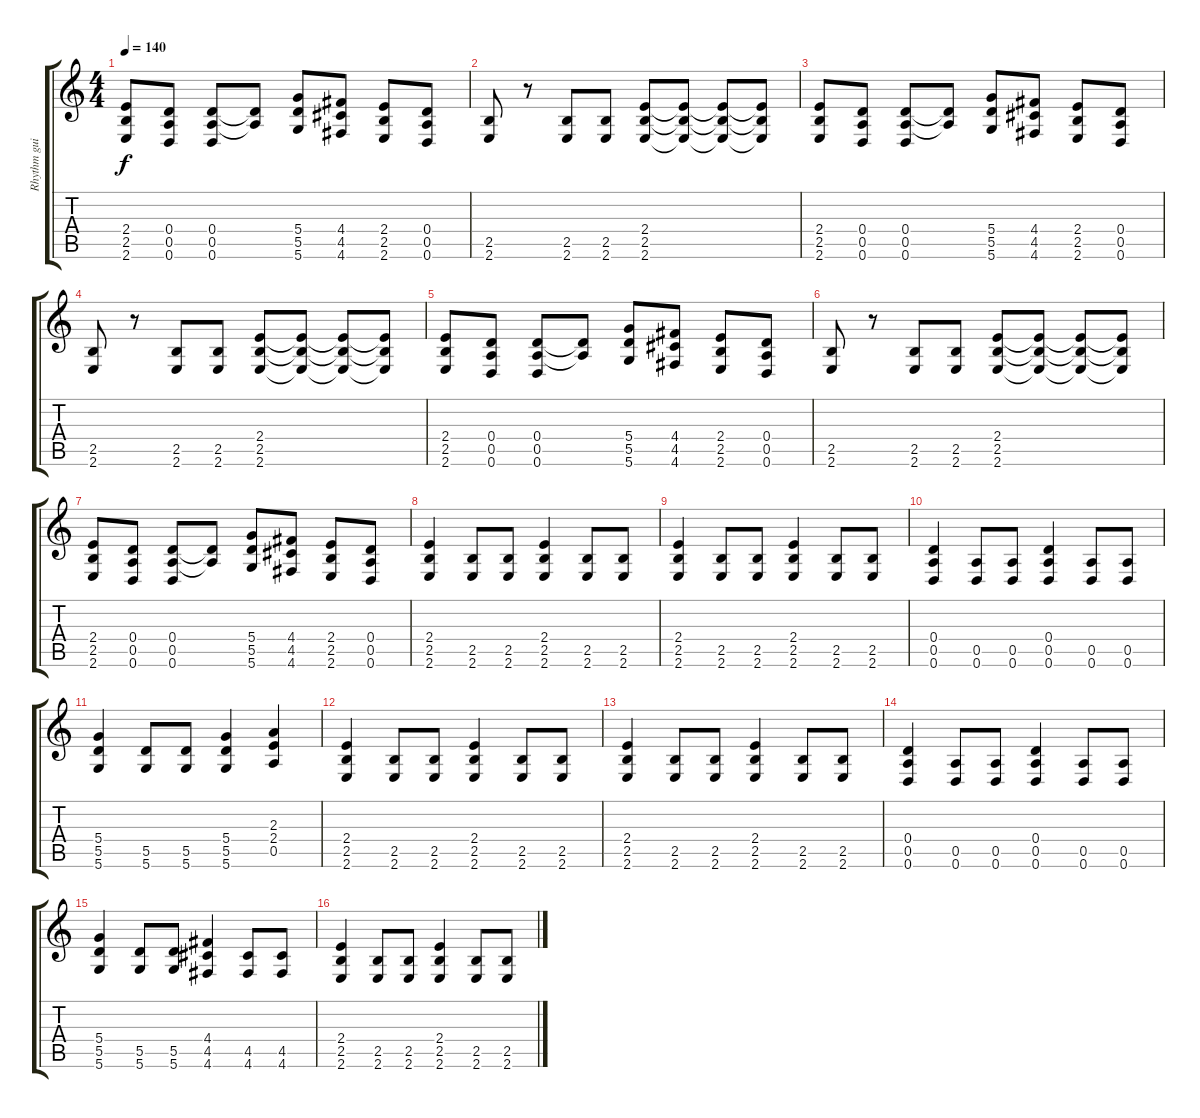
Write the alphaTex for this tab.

\track ("Rhythm guitar" "Rhythm gui") {instrument distortionguitar}
\staff {score tabs}
\tuning (E4 B3 G3 D3 A2 D2) {hide}
\ts (4 4)
\tempo 140
\clef g2
\ks c
(2.4 2.5 2.6).8{dy f} (0.4 0.5 0.6).8 (0.4 0.5 0.6).8 (0.4{t} 0.5{t}).8 (5.4 5.5 5.6).8 (4.4 4.5 4.6).8 (2.4 2.5 2.6).8 (0.4 0.5 0.6).8 |
(2.5 2.6).8 r.8 (2.5 2.6).8 (2.5 2.6).8 (2.4 2.5 2.6).8 (2.4{t} 2.5{t} 2.6{t}).8 (2.4{t} 2.5{t} 2.6{t}).8 (2.4{t} 2.5{t} 2.6{t}).8 |
(2.4 2.5 2.6).8 (0.4 0.5 0.6).8 (0.4 0.5 0.6).8 (0.4{t} 0.5{t}).8 (5.4 5.5 5.6).8 (4.4 4.5 4.6).8 (2.4 2.5 2.6).8 (0.4 0.5 0.6).8 |
(2.5 2.6).8 r.8 (2.5 2.6).8 (2.5 2.6).8 (2.4 2.5 2.6).8 (2.4{t} 2.5{t} 2.6{t}).8 (2.4{t} 2.5{t} 2.6{t}).8 (2.4{t} 2.5{t} 2.6{t}).8 |
(2.4 2.5 2.6).8 (0.4 0.5 0.6).8 (0.4 0.5 0.6).8 (0.4{t} 0.5{t}).8 (5.4 5.5 5.6).8 (4.4 4.5 4.6).8 (2.4 2.5 2.6).8 (0.4 0.5 0.6).8 |
(2.5 2.6).8 r.8 (2.5 2.6).8 (2.5 2.6).8 (2.4 2.5 2.6).8 (2.4{t} 2.5{t} 2.6{t}).8 (2.4{t} 2.5{t} 2.6{t}).8 (2.4{t} 2.5{t} 2.6{t}).8 |
(2.4 2.5 2.6).8 (0.4 0.5 0.6).8 (0.4 0.5 0.6).8 (0.4{t} 0.5{t}).8 (5.4 5.5 5.6).8 (4.4 4.5 4.6).8 (2.4 2.5 2.6).8 (0.4 0.5 0.6).8 |
(2.4 2.5 2.6).4 (2.5 2.6).8 (2.5 2.6).8 (2.4 2.5 2.6).4 (2.5 2.6).8 (2.5 2.6).8 |
(2.4 2.5 2.6).4 (2.5 2.6).8 (2.5 2.6).8 (2.4 2.5 2.6).4 (2.5 2.6).8 (2.5 2.6).8 |
(0.4 0.5 0.6).4 (0.5 0.6).8 (0.5 0.6).8 (0.4 0.5 0.6).4 (0.5 0.6).8 (0.5 0.6).8 |
(5.4 5.5 5.6).4 (5.5 5.6).8 (5.5 5.6).8 (5.4 5.5 5.6).4 (2.3 2.4 0.5).4 |
(2.4 2.5 2.6).4 (2.5 2.6).8 (2.5 2.6).8 (2.4 2.5 2.6).4 (2.5 2.6).8 (2.5 2.6).8 |
(2.4 2.5 2.6).4 (2.5 2.6).8 (2.5 2.6).8 (2.4 2.5 2.6).4 (2.5 2.6).8 (2.5 2.6).8 |
(0.4 0.5 0.6).4 (0.5 0.6).8 (0.5 0.6).8 (0.4 0.5 0.6).4 (0.5 0.6).8 (0.5 0.6).8 |
(5.4 5.5 5.6).4 (5.5 5.6).8 (5.5 5.6).8 (4.4 4.5 4.6).4 (4.5 4.6).8 (4.5 4.6).8 |
(2.4 2.5 2.6).4 (2.5 2.6).8 (2.5 2.6).8 (2.4 2.5 2.6).4 (2.5 2.6).8 (2.5 2.6).8
